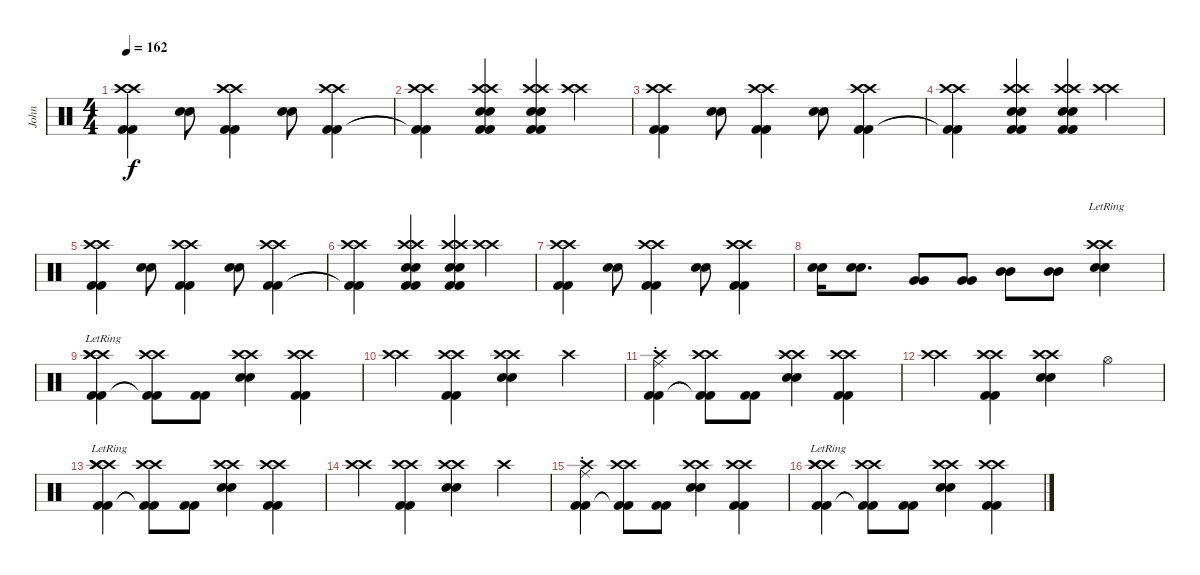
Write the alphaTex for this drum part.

\track ("John" "John") {instrument percussion}
\staff {score}
\articulation defaults
\ts (4 4)
\tempo 162
\clef neutral
\ks c
("Kick (hit) 2" "Kick (hit) 2" "Crash high (hit)" "Crash high (hit)").4{dy f} ("Snare (hit) 2" "Snare (hit) 2").8 ("Kick (hit) 2" "Kick (hit) 2" "Crash high (hit)" "Crash high (hit)").4 ("Snare (hit) 2" "Snare (hit) 2").8 ("Kick (hit) 2" "Kick (hit) 2" "Crash high (hit)" "Crash high (hit)").4 |
("Kick (hit) 2"{t} "Kick (hit) 2"{t} "Crash high (hit)" "Crash high (hit)").4 ("Kick (hit) 2" "Kick (hit) 2" "Crash high (hit)" "Crash high (hit)" "Snare (hit) 2" "Snare (hit) 2").4 ("Kick (hit) 2" "Kick (hit) 2" "Crash high (hit)" "Crash high (hit)" "Snare (hit) 2" "Snare (hit) 2").4 ("Crash high (hit)" "Crash high (hit)").4 |
("Kick (hit) 2" "Kick (hit) 2" "Crash high (hit)" "Crash high (hit)").4 ("Snare (hit) 2" "Snare (hit) 2").8 ("Kick (hit) 2" "Kick (hit) 2" "Crash high (hit)" "Crash high (hit)").4 ("Snare (hit) 2" "Snare (hit) 2").8 ("Kick (hit) 2" "Kick (hit) 2" "Crash high (hit)" "Crash high (hit)").4 |
("Kick (hit) 2"{t} "Kick (hit) 2"{t} "Crash high (hit)" "Crash high (hit)").4 ("Kick (hit) 2" "Kick (hit) 2" "Crash high (hit)" "Crash high (hit)" "Snare (hit) 2" "Snare (hit) 2").4 ("Kick (hit) 2" "Kick (hit) 2" "Crash high (hit)" "Crash high (hit)" "Snare (hit) 2" "Snare (hit) 2").4 ("Crash high (hit)" "Crash high (hit)").4 |
("Kick (hit) 2" "Kick (hit) 2" "Crash high (hit)" "Crash high (hit)").4 ("Snare (hit) 2" "Snare (hit) 2").8 ("Kick (hit) 2" "Kick (hit) 2" "Crash high (hit)" "Crash high (hit)").4 ("Snare (hit) 2" "Snare (hit) 2").8 ("Kick (hit) 2" "Kick (hit) 2" "Crash high (hit)" "Crash high (hit)").4 |
("Kick (hit) 2"{t} "Kick (hit) 2"{t} "Crash high (hit)" "Crash high (hit)").4 ("Kick (hit) 2" "Kick (hit) 2" "Crash high (hit)" "Crash high (hit)" "Snare (hit) 2" "Snare (hit) 2").4 ("Kick (hit) 2" "Kick (hit) 2" "Crash high (hit)" "Crash high (hit)" "Snare (hit) 2" "Snare (hit) 2").4 ("Crash high (hit)" "Crash high (hit)").4 |
("Kick (hit) 2" "Kick (hit) 2" "Crash high (hit)" "Crash high (hit)").4 ("Snare (hit) 2" "Snare (hit) 2").8 ("Kick (hit) 2" "Kick (hit) 2" "Crash high (hit)" "Crash high (hit)").4 ("Snare (hit) 2" "Snare (hit) 2").8 ("Kick (hit) 2" "Kick (hit) 2" "Crash high (hit)" "Crash high (hit)").4 |
("Snare (hit) 2" "Snare (hit) 2").16 ("Snare (hit) 2" "Snare (hit) 2").8{d} ("Very Low Tom (hit)" "Very Low Tom (hit)").8 ("Very Low Tom (hit)" "Very Low Tom (hit)").8 ("Mid Tom (hit)" "Mid Tom (hit)").8 ("Mid Tom (hit)" "Mid Tom (hit)").8 ("Snare (hit) 2" "Snare (hit) 2" "Crash high (hit)" "Crash high (hit)"{lr}).4 |
("Kick (hit) 2" "Kick (hit) 2" "Crash high (hit)" "Crash high (hit)" "Crash high (hit)"{lr}).4 ("Kick (hit) 2"{t} "Kick (hit) 2"{t} "Crash high (hit)" "Crash high (hit)").8 ("Kick (hit) 2" "Kick (hit) 2").8 ("Snare (hit) 2" "Snare (hit) 2" "Crash high (hit)" "Crash high (hit)").4 ("Kick (hit) 2" "Kick (hit) 2" "Crash high (hit)" "Crash high (hit)").4 |
("Crash high (hit)" "Crash high (hit)").4 ("Kick (hit) 2" "Kick (hit) 2" "Crash high (hit)" "Crash high (hit)").4 ("Snare (hit) 2" "Snare (hit) 2" "Crash high (hit)" "Crash high (hit)").4 "Crash high (hit)".4 |
("Kick (hit) 2" "Kick (hit) 2" "Crash high (hit)" "Ride (choke)").4 ("Kick (hit) 2"{t} "Kick (hit) 2"{t} "Crash high (hit)" "Crash high (hit)").8 ("Kick (hit) 2" "Kick (hit) 2").8 ("Snare (hit) 2" "Snare (hit) 2" "Crash high (hit)" "Crash high (hit)").4 ("Kick (hit) 2" "Kick (hit) 2" "Crash high (hit)" "Crash high (hit)").4 |
("Crash high (hit)" "Crash high (hit)").4 ("Kick (hit) 2" "Kick (hit) 2" "Crash high (hit)" "Crash high (hit)").4 ("Snare (hit) 2" "Snare (hit) 2" "Crash high (hit)" "Crash high (hit)").4 "Hi-Hat (open)".4 |
("Kick (hit) 2" "Kick (hit) 2" "Crash high (hit)" "Crash high (hit)" "Crash high (hit)"{lr}).4 ("Kick (hit) 2"{t} "Kick (hit) 2"{t} "Crash high (hit)" "Crash high (hit)").8 ("Kick (hit) 2" "Kick (hit) 2").8 ("Snare (hit) 2" "Snare (hit) 2" "Crash high (hit)" "Crash high (hit)").4 ("Kick (hit) 2" "Kick (hit) 2" "Crash high (hit)" "Crash high (hit)").4 |
("Crash high (hit)" "Crash high (hit)").4 ("Kick (hit) 2" "Kick (hit) 2" "Crash high (hit)" "Crash high (hit)").4 ("Snare (hit) 2" "Snare (hit) 2" "Crash high (hit)" "Crash high (hit)").4 "Crash high (hit)".4 |
("Kick (hit) 2" "Kick (hit) 2" "Crash high (hit)" "Ride (choke)").4 ("Kick (hit) 2"{t} "Kick (hit) 2"{t} "Crash high (hit)" "Crash high (hit)").8 ("Kick (hit) 2" "Kick (hit) 2").8 ("Snare (hit) 2" "Snare (hit) 2" "Crash high (hit)" "Crash high (hit)").4 ("Kick (hit) 2" "Kick (hit) 2" "Crash high (hit)" "Crash high (hit)").4 |
("Kick (hit) 2" "Kick (hit) 2" "Crash high (hit)" "Crash high (hit)" "Crash high (hit)"{lr}).4 ("Kick (hit) 2"{t} "Kick (hit) 2"{t} "Crash high (hit)" "Crash high (hit)").8 ("Kick (hit) 2" "Kick (hit) 2").8 ("Snare (hit) 2" "Snare (hit) 2" "Crash high (hit)" "Crash high (hit)").4 ("Kick (hit) 2" "Kick (hit) 2" "Crash high (hit)" "Crash high (hit)").4
